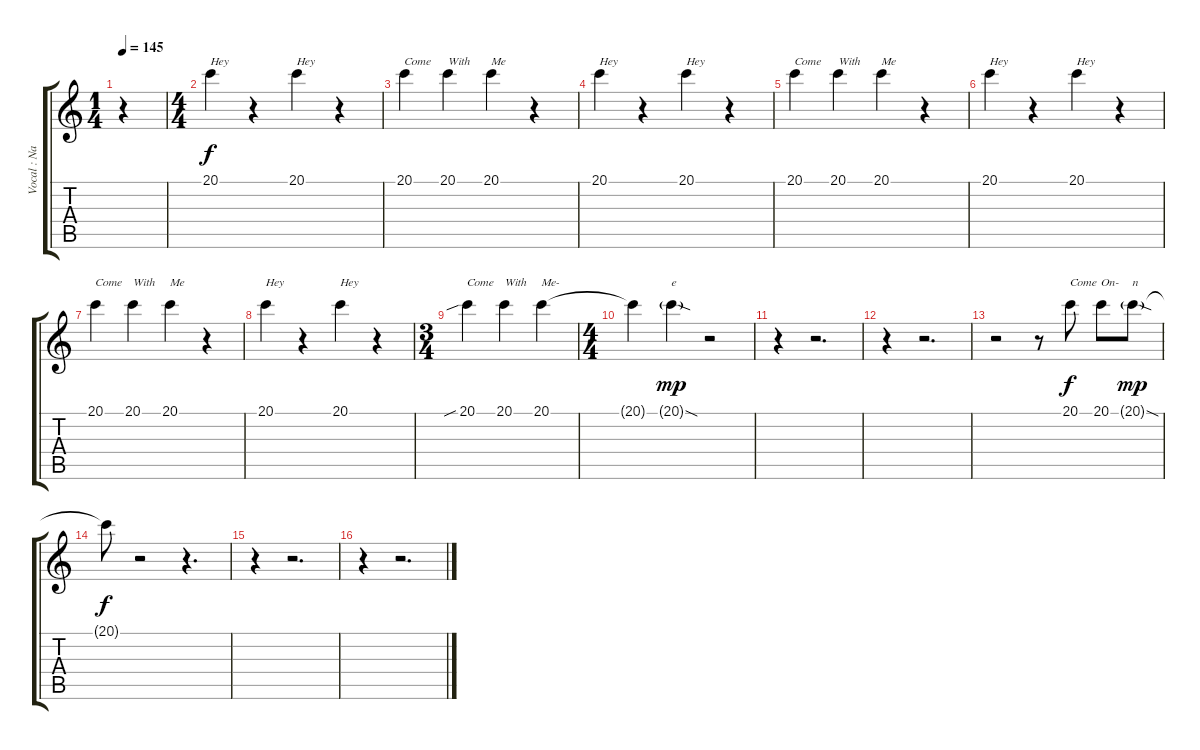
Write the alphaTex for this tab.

\track ("Vocal : Nakano Azusa " "Vocal : Na") {instrument flute}
\staff {score tabs}
\tuning (E4 B3 G3 D3 A2 E2) {hide}
\ts (1 4)
\tempo 145
\clef g2
\ks c
r.4{dy f instrument flute} |
\ts (4 4)
20.1.4{txt "Hey"} r.4 20.1.4{txt "Hey"} r.4 |
20.1.4{txt "Come"} 20.1.4{txt "With"} 20.1.4{txt "Me"} r.4 |
20.1.4{txt "Hey"} r.4 20.1.4{txt "Hey"} r.4 |
20.1.4{txt "Come"} 20.1.4{txt "With"} 20.1.4{txt "Me"} r.4 |
20.1.4{txt "Hey"} r.4 20.1.4{txt "Hey"} r.4 |
20.1.4{txt "Come"} 20.1.4{txt "With"} 20.1.4{txt "Me"} r.4 |
20.1.4{txt "Hey"} r.4 20.1.4{txt "Hey"} r.4 |
\ts (3 4)
20.1{sib}.4{txt "Come"} 20.1.4{txt "With"} 20.1.4{txt "Me-"} |
\ts (4 4)
20.1{t}.4 20.1{sod g}.4{txt "e" dy mp} r.2 |
r.4 r.2{d} |
r.4 r.2{d} |
r.2 r.8 20.1.8{txt "Come" dy f} 20.1.8{txt "On-"} 20.1{sod g}.8{txt "n" dy mp} |
20.1{t}.8{dy f} r.2 r.4{d} |
r.4 r.2{d} |
r.4 r.2{d}
